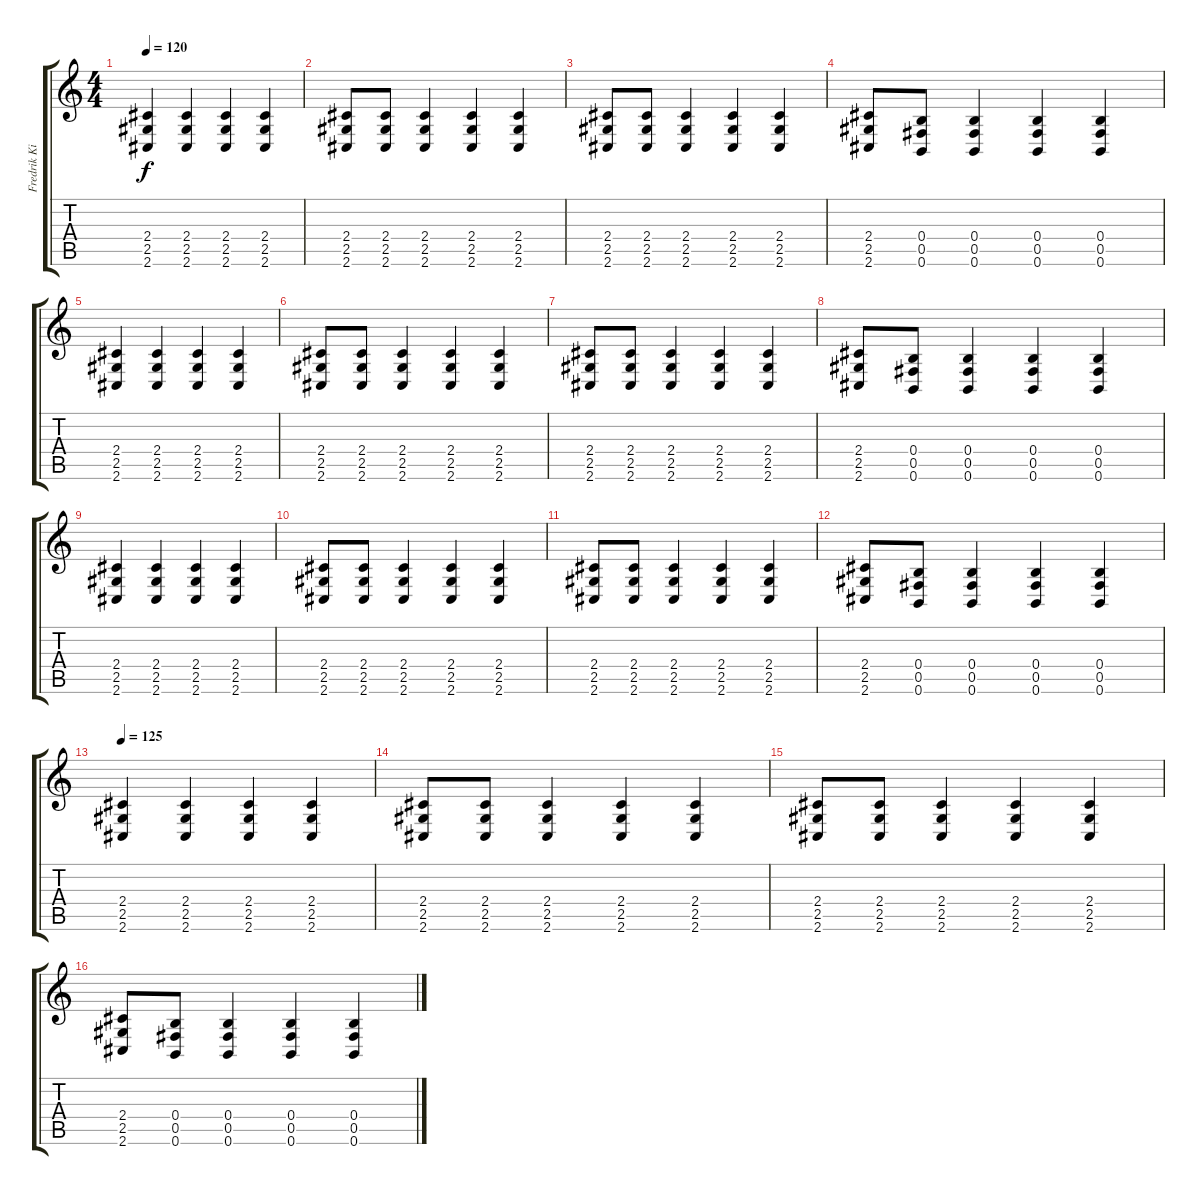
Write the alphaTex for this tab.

\track ("Fredrik Kihlberg" "Fredrik Ki") {instrument distortionguitar}
\staff {score tabs}
\tuning (Db4 Ab3 E3 B2 Gb2 B1) {hide}
\ts (4 4)
\tempo 120
\clef g2
\ks c
(2.4 2.5 2.6).4{dy f} (2.4 2.5 2.6).4 (2.4 2.5 2.6).4 (2.4 2.5 2.6).4 |
(2.4 2.5 2.6).8 (2.4 2.5 2.6).8 (2.4 2.5 2.6).4 (2.4 2.5 2.6).4 (2.4 2.5 2.6).4 |
(2.4 2.5 2.6).8 (2.4 2.5 2.6).8 (2.4 2.5 2.6).4 (2.4 2.5 2.6).4 (2.4 2.5 2.6).4 |
(2.4 2.5 2.6).8 (0.4 0.5 0.6).8 (0.4 0.5 0.6).4 (0.4 0.5 0.6).4 (0.4 0.5 0.6).4 |
(2.4 2.5 2.6).4 (2.4 2.5 2.6).4 (2.4 2.5 2.6).4 (2.4 2.5 2.6).4 |
(2.4 2.5 2.6).8 (2.4 2.5 2.6).8 (2.4 2.5 2.6).4 (2.4 2.5 2.6).4 (2.4 2.5 2.6).4 |
(2.4 2.5 2.6).8 (2.4 2.5 2.6).8 (2.4 2.5 2.6).4 (2.4 2.5 2.6).4 (2.4 2.5 2.6).4 |
(2.4 2.5 2.6).8 (0.4 0.5 0.6).8 (0.4 0.5 0.6).4 (0.4 0.5 0.6).4 (0.4 0.5 0.6).4 |
(2.4 2.5 2.6).4 (2.4 2.5 2.6).4 (2.4 2.5 2.6).4 (2.4 2.5 2.6).4 |
(2.4 2.5 2.6).8 (2.4 2.5 2.6).8 (2.4 2.5 2.6).4 (2.4 2.5 2.6).4 (2.4 2.5 2.6).4 |
(2.4 2.5 2.6).8 (2.4 2.5 2.6).8 (2.4 2.5 2.6).4 (2.4 2.5 2.6).4 (2.4 2.5 2.6).4 |
(2.4 2.5 2.6).8 (0.4 0.5 0.6).8 (0.4 0.5 0.6).4 (0.4 0.5 0.6).4 (0.4 0.5 0.6).4 |
\tempo 125
(2.4 2.5 2.6).4 (2.4 2.5 2.6).4 (2.4 2.5 2.6).4 (2.4 2.5 2.6).4 |
(2.4 2.5 2.6).8 (2.4 2.5 2.6).8 (2.4 2.5 2.6).4 (2.4 2.5 2.6).4 (2.4 2.5 2.6).4 |
(2.4 2.5 2.6).8 (2.4 2.5 2.6).8 (2.4 2.5 2.6).4 (2.4 2.5 2.6).4 (2.4 2.5 2.6).4 |
(2.4 2.5 2.6).8 (0.4 0.5 0.6).8 (0.4 0.5 0.6).4 (0.4 0.5 0.6).4 (0.4 0.5 0.6).4
